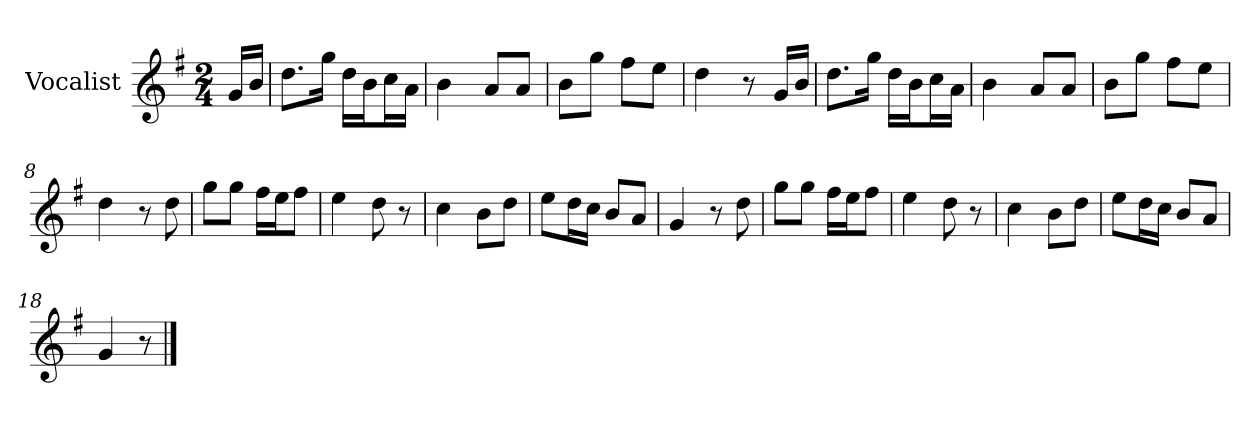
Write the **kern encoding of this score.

**kern
*part1
*staff1
*I"Vocalist
*k[f#]
*G:
*M2/4
=
16gLL
16bJJ
=1
8.ddL
16ggJk
16ddLL
16bJ
16ccL
16aJJ
=2
4b
8aL
8aJ
=3
8bL
8ggJ
8ff#L
8eeJ
=4
4dd
8r
16gLL
16bJJ
=5
8.ddL
16ggJk
16ddLL
16bJ
16ccL
16aJJ
=6
4b
8aL
8aJ
=7
8bL
8ggJ
8ff#L
8eeJ
=8
4dd
8r
8dd
=9
8ggL
8ggJ
16ff#LL
16eeJ
8ff#J
=10
4ee
8dd
8r
=11
4cc
8bL
8ddJ
=12
8eeL
16ddL
16ccJJ
8bL
8aJ
=13
4g
8r
8dd
=14
8ggL
8ggJ
16ff#LL
16eeJ
8ff#J
=15
4ee
8dd
8r
=16
4cc
8bL
8ddJ
=17
8eeL
16ddL
16ccJJ
8bL
8aJ
=18
4g
8r
==
*-
